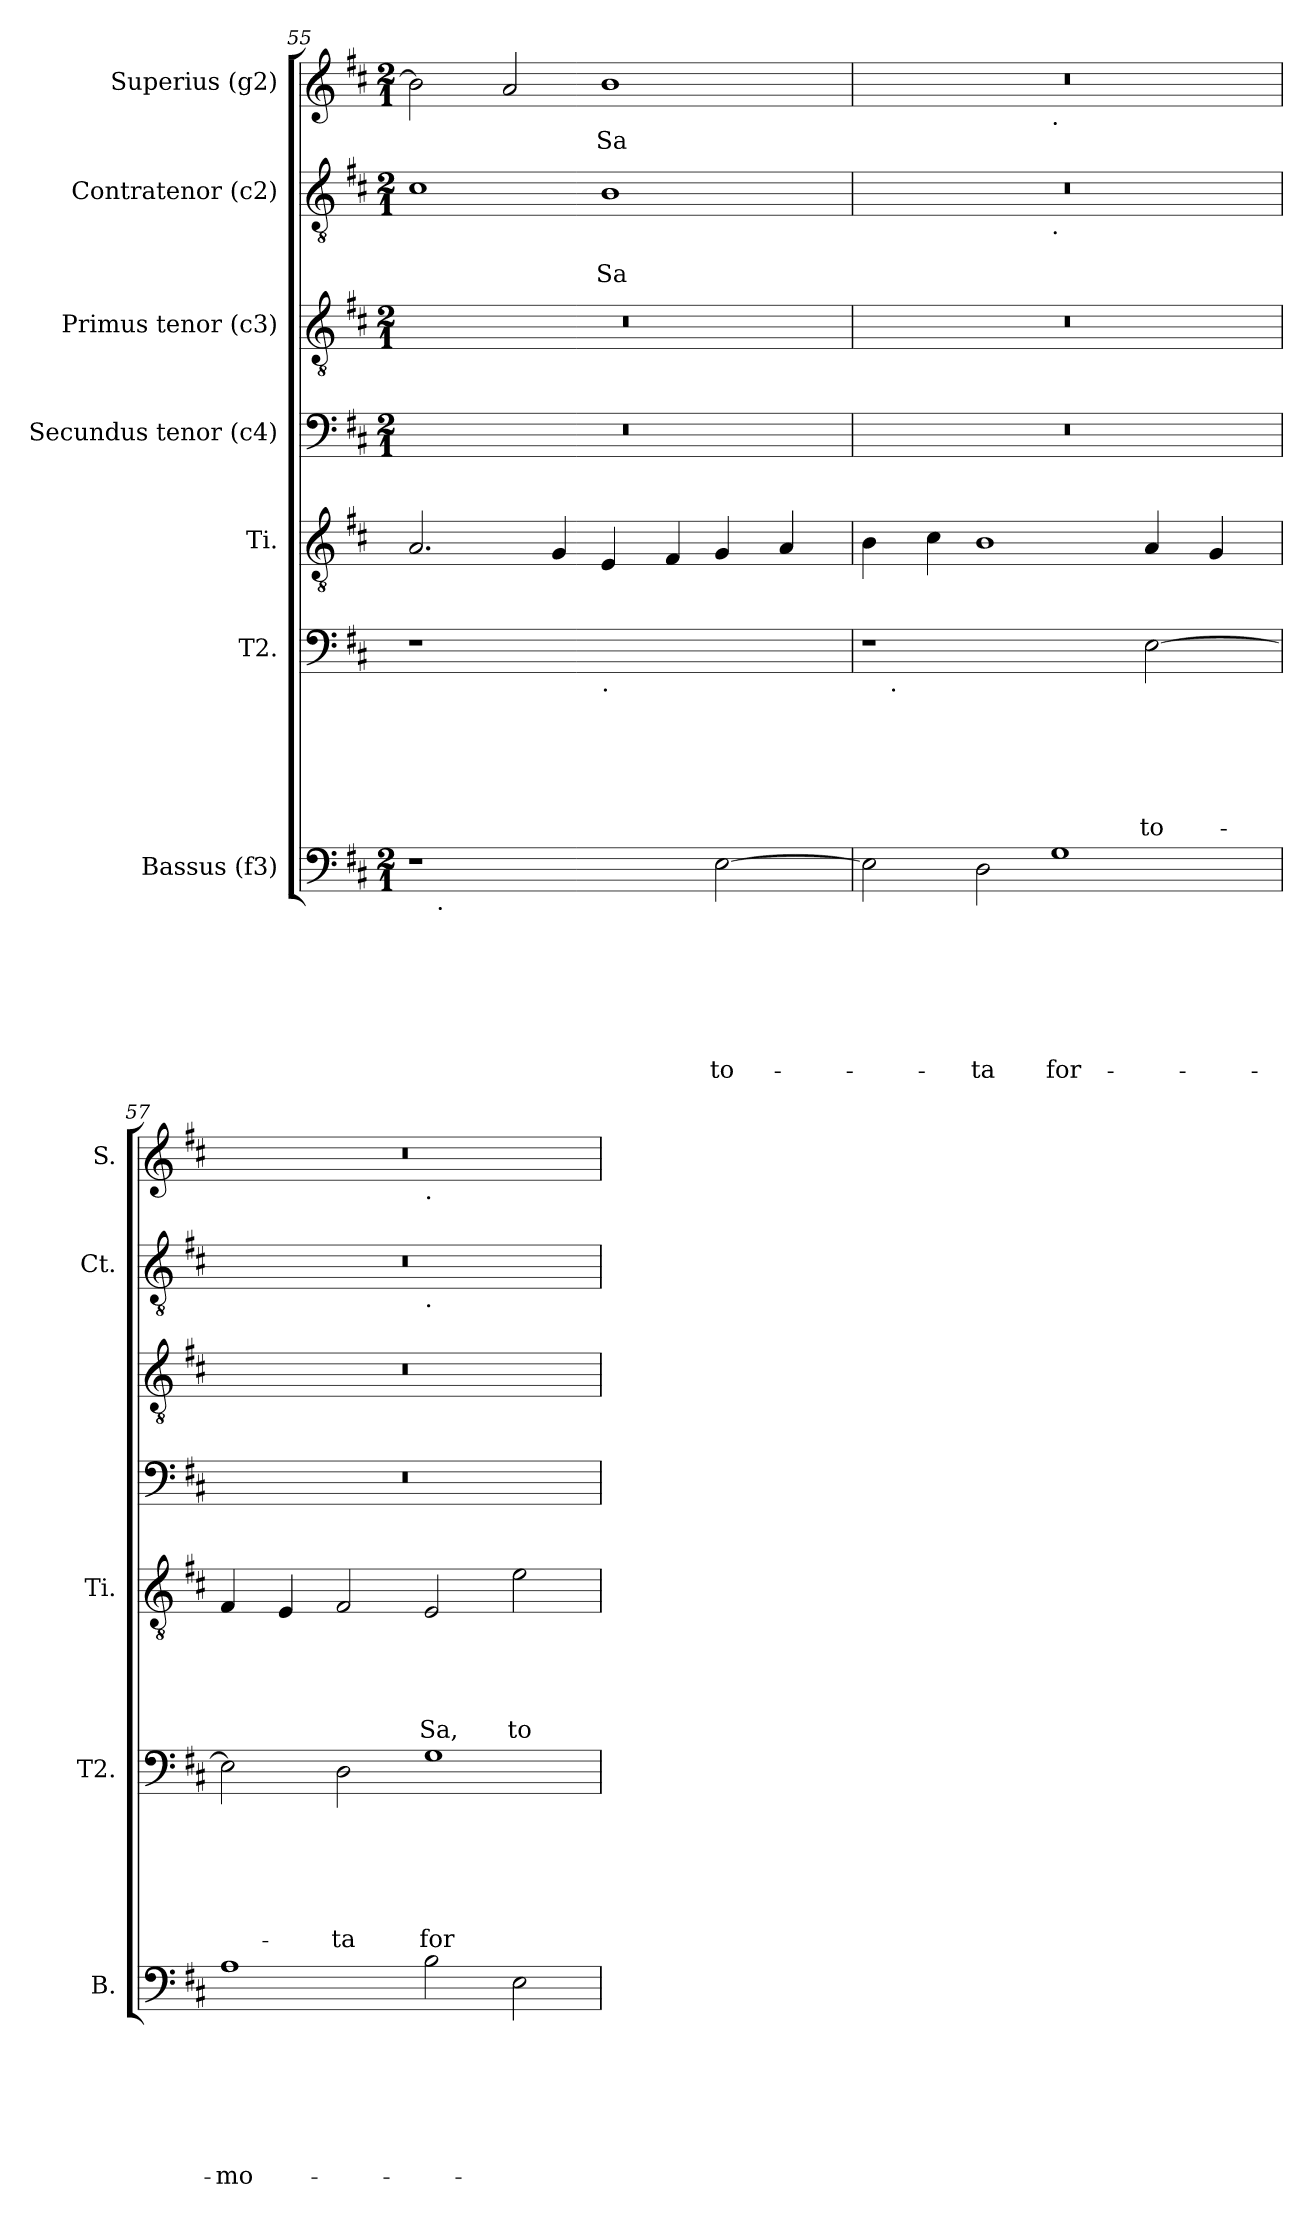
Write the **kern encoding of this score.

**kern	**text	**text	**text	**text	**text	**text	**text	**kern	**text	**text	**text	**text	**text	**text	**kern	**text	**text	**text	**text	**text	**kern	**kern	**kern	**text	**text	**kern	**text
*part7	*part7	*part7	*part7	*part7	*part7	*part7	*part7	*part6	*part6	*part6	*part6	*part6	*part6	*part6	*part5	*part5	*part5	*part5	*part5	*part5	*part4	*part3	*part2	*part2	*part2	*part1	*part1
*staff7	*staff7	*staff7	*staff7	*staff7	*staff7	*staff7	*staff7	*staff6	*staff6	*staff6	*staff6	*staff6	*staff6	*staff6	*staff5	*staff5	*staff5	*staff5	*staff5	*staff5	*staff4	*staff3	*staff2	*staff2	*staff2	*staff1	*staff1
*I"Bassus (f3)	*	*	*	*	*	*	*	*I"T2.	*	*	*	*	*	*	*I"Ti.	*	*	*	*	*	*I"Secundus tenor (c4)	*I"Primus tenor (c3)	*I"Contratenor (c2)	*	*	*I"Superius (g2)	*
*I'B.	*	*	*	*	*	*	*	*I'T2.	*	*	*	*	*	*	*I'Ti.	*	*	*	*	*	*	*	*I'Ct.	*	*	*I'S.	*
*clefF4	*	*	*	*	*	*	*	*clefF4	*	*	*	*	*	*	*clefGv2	*	*	*	*	*	*clefF4	*clefGv2	*clefGv2	*	*	*clefG2	*
*k[f#c#]	*	*	*	*	*	*	*	*k[f#c#]	*	*	*	*	*	*	*k[f#c#]	*	*	*	*	*	*k[f#c#]	*k[f#c#]	*k[f#c#]	*	*	*k[f#c#]	*
*D:	*	*	*	*	*	*	*	*D:	*	*	*	*	*	*	*D:	*	*	*	*	*	*D:	*D:	*D:	*	*	*D:	*
*M2/1	*	*	*	*	*	*	*	*	*	*	*	*	*	*	*	*	*	*	*	*	*M2/1	*M2/1	*M2/1	*	*	*M2/1	*
=55	=55	=55	=55	=55	=55	=55	=55	=55	=55	=55	=55	=55	=55	=55	=55	=55	=55	=55	=55	=55	=55	=55	=55	=55	=55	=55	=55
*^	*	*	*	*	*	*	*	*	*	*	*	*	*	*	*	*	*	*	*	*	*	*	*	*	*	*	*
1r	16.ryy	.	.	.	.	.	.	.	1r	.	.	.	.	.	.	2.A/	.	.	.	.	.	0r	0r	1c#	.	.	2b\]	.
!	!LO:TX:b:t=.	!	!	!	!	!	!	!	!	!	!	!	!	!	!	!	!	!	!	!	!	!	!	!	!	!	!	!
.	1ryy	.	.	.	.	.	.	.	.	.	.	.	.	.	.	.	.	.	.	.	.	.	.	.	.	.	.	.
.	.	.	.	.	.	.	.	.	.	.	.	.	.	.	.	.	.	.	.	.	.	.	.	.	.	.	2a/	.
.	.	.	.	.	.	.	.	.	.	.	.	.	.	.	.	4G/	.	.	.	.	.	.	.	.	.	.	.	.
!	!	!	!	!	!	!	!	!	!LO:TX:b:t=.	!	!	!	!	!	!	!	!	!	!	!	!	!	!	!	!	!	!	!
!	!	!	!	!	!	!	!	!	!	!	!	!	!	!	!	!	!	!	!	!	!	!	!	!	!	!LO:LY:b	!	!LO:LY:b
2ryy	.	.	.	.	.	.	.	.	1ryy	.	.	.	.	.	.	4E/	.	.	.	.	.	.	.	1B	.	-Sa	1b	-Sa
.	2ryy	.	.	.	.	.	.	.	.	.	.	.	.	.	.	.	.	.	.	.	.	.	.	.	.	.	.	.
.	.	.	.	.	.	.	.	.	.	.	.	.	.	.	.	4F#/	.	.	.	.	.	.	.	.	.	.	.	.
!	!	!	!	!	!	!	!	!LO:LY:b	!	!	!	!	!	!	!	!	!	!	!	!	!	!	!	!	!	!	!	!
[>2E\	.	.	.	.	.	.	.	to-	.	.	.	.	.	.	.	4G/	.	.	.	.	.	.	.	.	.	.	.	.
.	4ryy	.	.	.	.	.	.	.	.	.	.	.	.	.	.	.	.	.	.	.	.	.	.	.	.	.	.	.
.	.	.	.	.	.	.	.	.	.	.	.	.	.	.	.	4A/	.	.	.	.	.	.	.	.	.	.	.	.
.	8ryy	.	.	.	.	.	.	.	.	.	.	.	.	.	.	.	.	.	.	.	.	.	.	.	.	.	.	.
.	32ryy	.	.	.	.	.	.	.	.	.	.	.	.	.	.	.	.	.	.	.	.	.	.	.	.	.	.	.
*v	*v	*	*	*	*	*	*	*	*	*	*	*	*	*	*	*	*	*	*	*	*	*	*	*	*	*	*	*
!!LO:PB:g=z
=56	=56	=56	=56	=56	=56	=56	=56	=56	=56	=56	=56	=56	=56	=56	=56	=56	=56	=56	=56	=56	=56	=56	=56	=56	=56	=56	=56
*	*	*	*	*	*	*	*	*^	*	*	*	*	*	*	*	*	*	*	*	*	*	*	*^	*	*	*^	*
2E\]	.	.	.	.	.	.	.	1r	16.ryy	.	.	.	.	.	.	4B\	.	.	.	.	.	0r	0r	0r	1ryy	.	.	0r	1ryy	.
!	!	!	!	!	!	!	!	!	!LO:TX:b:t=.	!	!	!	!	!	!	!	!	!	!	!	!	!	!	!	!	!	!	!	!	!
.	.	.	.	.	.	.	.	.	1ryy	.	.	.	.	.	.	.	.	.	.	.	.	.	.	.	.	.	.	.	.	.
.	.	.	.	.	.	.	.	.	.	.	.	.	.	.	.	4c#\	.	.	.	.	.	.	.	.	.	.	.	.	.	.
!	!	!	!	!	!	!	!LO:LY:b	!	!	!	!	!	!	!	!	!	!	!	!	!	!	!	!	!	!	!	!	!	!	!
2D\	.	.	.	.	.	.	-ta	.	.	.	.	.	.	.	.	1B	.	.	.	.	.	.	.	.	.	.	.	.	.	.
!	!	!	!	!	!	!	!	!	!	!	!	!	!	!	!	!	!	!	!	!	!	!	!	!	!	!	!	!	!LO:TX:b:t=.	!
!	!	!	!	!	!	!	!	!	!	!	!	!	!	!	!	!	!	!	!	!	!	!	!	!	!LO:TX:b:t=.	!	!	!	!	!
!	!	!	!	!	!	!	!LO:LY:b	!	!	!	!	!	!	!	!	!	!	!	!	!	!	!	!	!	!	!	!	!	!	!
1G	.	.	.	.	.	.	for-	2ryy	.	.	.	.	.	.	.	.	.	.	.	.	.	.	.	.	1ryy	.	.	.	1ryy	.
.	.	.	.	.	.	.	.	.	2ryy	.	.	.	.	.	.	.	.	.	.	.	.	.	.	.	.	.	.	.	.	.
!	!	!	!	!	!	!	!	!	!	!	!	!	!	!	!LO:LY:b	!	!	!	!	!	!	!	!	!	!	!	!	!	!	!
.	.	.	.	.	.	.	.	[>2E\	.	.	.	.	.	.	to-	4A/	.	.	.	.	.	.	.	.	.	.	.	.	.	.
.	.	.	.	.	.	.	.	.	4ryy	.	.	.	.	.	.	.	.	.	.	.	.	.	.	.	.	.	.	.	.	.
.	.	.	.	.	.	.	.	.	.	.	.	.	.	.	.	4G/	.	.	.	.	.	.	.	.	.	.	.	.	.	.
.	.	.	.	.	.	.	.	.	8ryy	.	.	.	.	.	.	.	.	.	.	.	.	.	.	.	.	.	.	.	.	.
.	.	.	.	.	.	.	.	.	32ryy	.	.	.	.	.	.	.	.	.	.	.	.	.	.	.	.	.	.	.	.	.
=57	=57	=57	=57	=57	=57	=57	=57	=57	=57	=57	=57	=57	=57	=57	=57	=57	=57	=57	=57	=57	=57	=57	=57	=57	=57	=57	=57	=57	=57	=57
!	!	!	!	!	!	!	!LO:LY:b	!	!	!	!	!	!	!	!	!	!	!	!	!	!	!	!	!	!	!	!	!	!	!
*	*	*	*	*	*	*	*	*v	*v	*	*	*	*	*	*	*	*	*	*	*	*	*	*	*	*	*	*	*	*	*
1A	.	.	.	.	.	.	-mo-	2E\]	.	.	.	.	.	.	4F#/	.	.	.	.	.	0r	0r	0r	1ryy	.	.	0r	1ryy	.
.	.	.	.	.	.	.	.	.	.	.	.	.	.	.	4E/	.	.	.	.	.	.	.	.	.	.	.	.	.	.
!	!	!	!	!	!	!	!	!	!	!	!	!	!	!LO:LY:b	!	!	!	!	!	!	!	!	!	!	!	!	!	!	!
.	.	.	.	.	.	.	.	2D\	.	.	.	.	.	-ta	2F#/	.	.	.	.	.	.	.	.	.	.	.	.	.	.
!	!	!	!	!	!	!	!	!	!	!	!	!	!	!	!	!	!	!	!	!	!	!	!	!	!	!	!	!LO:TX:b:t=.	!
!	!	!	!	!	!	!	!	!	!	!	!	!	!	!	!	!	!	!	!	!	!	!	!	!LO:TX:b:t=.	!	!	!	!	!
!	!	!	!	!	!	!	!	!	!	!	!	!	!	!LO:LY:b	!	!	!	!	!	!LO:LY:b	!	!	!	!	!	!	!	!	!
2B\	.	.	.	.	.	.	.	1G	.	.	.	.	.	for-	2E/	.	.	.	.	-Sa,	.	.	.	1ryy	.	.	.	1ryy	.
!	!	!	!	!	!	!	!	!	!	!	!	!	!	!	!	!	!	!	!	!LO:LY:b	!	!	!	!	!	!	!	!	!
2E\	.	.	.	.	.	.	.	.	.	.	.	.	.	.	2e\	.	.	.	.	to-	.	.	.	.	.	.	.	.	.
*	*	*	*	*	*	*	*	*	*	*	*	*	*	*	*	*	*	*	*	*	*	*	*v	*v	*	*	*	*	*
*	*	*	*	*	*	*	*	*	*	*	*	*	*	*	*	*	*	*	*	*	*	*	*	*	*	*v	*v	*
=	=	=	=	=	=	=	=	=	=	=	=	=	=	=	=	=	=	=	=	=	=	=	=	=	=	=	=
*-	*-	*-	*-	*-	*-	*-	*-	*-	*-	*-	*-	*-	*-	*-	*-	*-	*-	*-	*-	*-	*-	*-	*-	*-	*-	*-	*-
